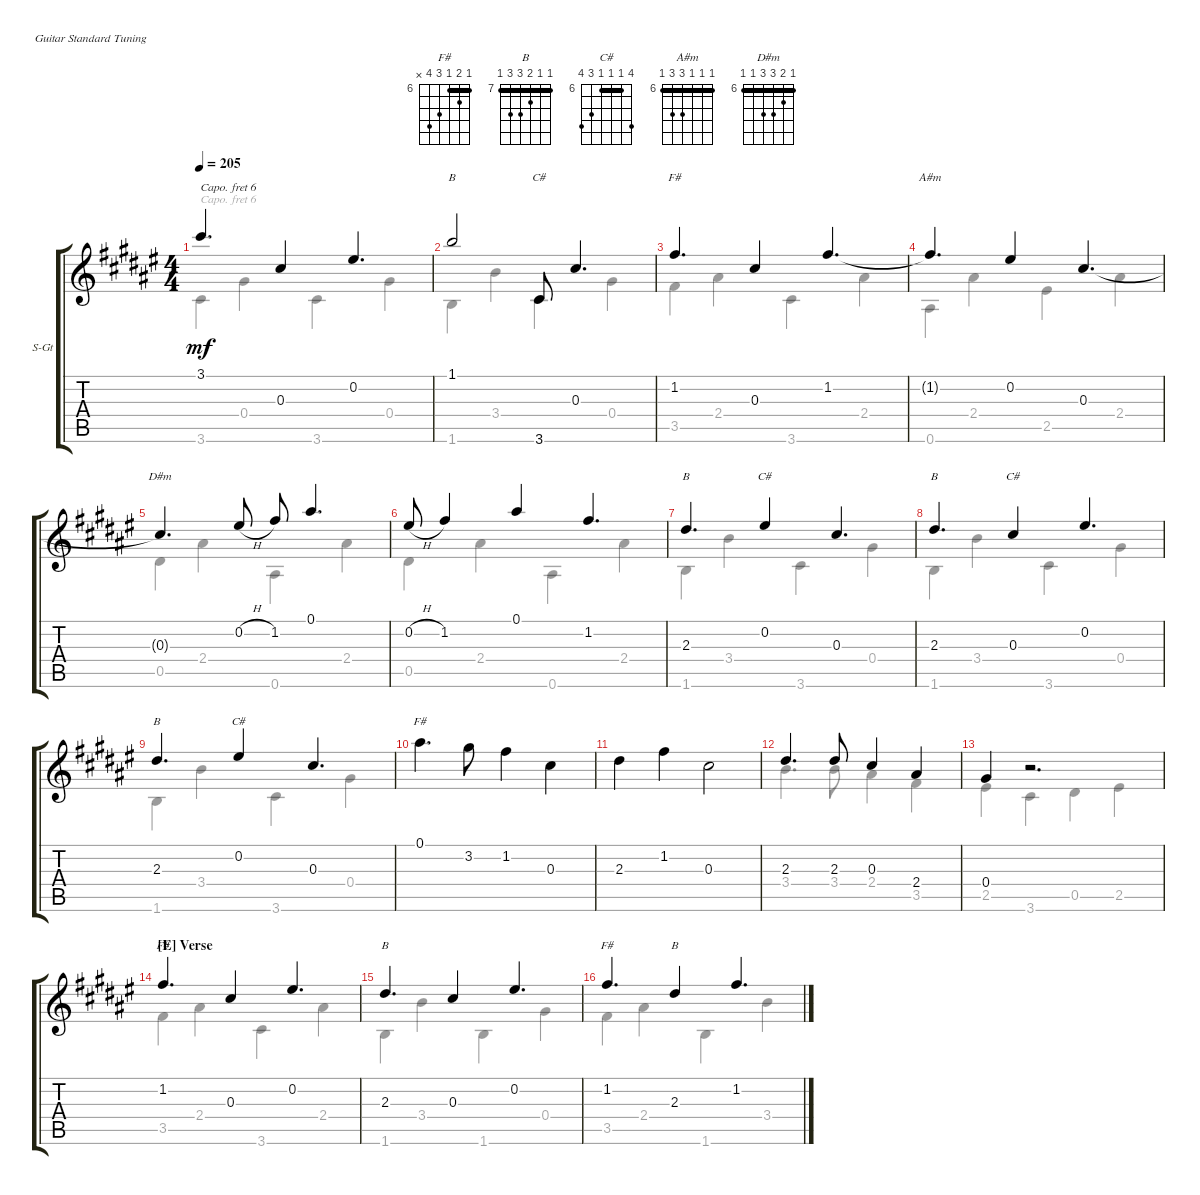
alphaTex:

\defaultSystemsLayout 4
\bracketExtendMode groupsimilarinstruments
\firstSystemTrackNameOrientation horizontal
\otherSystemsTrackNameOrientation horizontal
\track ("Paul's Guitar" "S-Gt") {instrument acousticguitarsteel}
\staff {score tabs}
\capo 6
\tuning (E4 B3 G3 D3 A2 E2)
\chord ("F#" 6 7 6 8 9 9) {firstfret 6}
\chord ("B" 7 7 8 9 9 7) {firstfret 7 barre (7 7)}
\chord ("F#" 6 7 6 8 9 x) {firstfret 6 barre 6}
\chord ("C#" 9 6 6 6 8 9) {firstfret 6 barre (6 6)}
\chord ("A#m" 6 6 6 8 8 6) {firstfret 6 barre (6 6 6)}
\chord ("D#m" 6 7 8 8 6 6) {firstfret 6 barre (6 6)}
\voice
\ts (4 4)
\tempo 205
\clef g2
\ks f#
3.1.4{d dy mf} 0.3.4 0.2.4{d} |
1.1.2{ch "B"} 3.6.8{ch "C#"} 0.3.4{d} |
1.2.4{d ch "F#"} 0.3.4 1.2.4{d} |
1.2{t}.4{d ch "A#m"} 0.2.4 0.3.4{d} |
0.3{t}.4{d ch "D#m"} 0.2{h}.8 1.2.8 0.1.4{d} |
0.2{h}.8 1.2.4 0.1.4 1.2.4{d} |
2.3.4{d ch "B"} 0.2.4{ch "C#"} 0.3.4{d} |
2.3.4{d ch "B"} 0.3.4{ch "C#"} 0.2.4{d} |
2.3.4{d ch "B"} 0.2.4{ch "C#"} 0.3.4{d} |
0.1.4{d ch "F#"} 3.2.8 1.2.4 0.3.4 |
2.3.4 1.2.4 0.3.2 |
2.3.4{d} 2.3.8 0.3.4 2.4.4 |
0.4.4 r.2{d} |
\section ("E" "Verse")
1.2.4{d ch "F#"} 0.3.4 0.2.4{d} |
2.3.4{d ch "B"} 0.3.4 0.2.4{d} |
1.2.4{d ch "F#"} 2.3.4{ch "B"} 1.2.4{d}
\voice
\clef g2
\ottava regular
\simile none
\ks f#
3.6.4{dy mf} 0.4.4 3.6.4 0.4.4 |
1.6.4 3.4.4 3.6.4 0.4.4 |
3.5.4 2.4.4 3.6.4 2.4.4 |
0.6.4 2.4.4 2.5.4 2.4.4 |
0.5.4 2.4.4 0.6.4 2.4.4 |
0.5.4 2.4.4 0.6.4 2.4.4 |
1.6.4 3.4.4 3.6.4 0.4.4 |
1.6.4 3.4.4 3.6.4 0.4.4 |
1.6.4 3.4.4 3.6.4 0.4.4 |
|
|
3.4.4{d} 3.4.8 2.4.4 3.5.4 |
2.5.4 3.6.4 0.5.4 2.5.4 |
3.5.4 2.4.4 3.6.4 2.4.4 |
1.6.4 3.4.4 1.6.4 0.4.4 |
3.5.4 2.4.4 1.6.4 3.4.4
